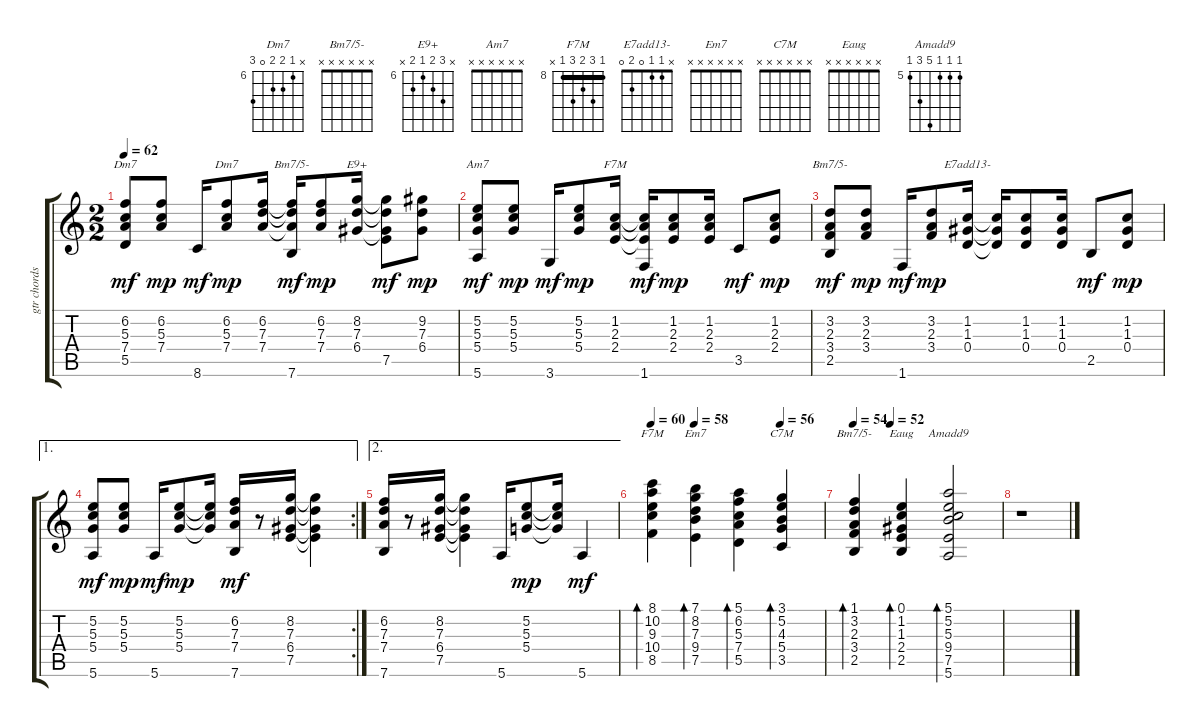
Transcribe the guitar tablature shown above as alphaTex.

\track ("gtr chords" "gtr chords") {instrument acousticguitarnylon}
\staff {score tabs}
\tuning (E4 B3 G3 D3 A2 E2) {hide}
\chord ("Dm7" x x x x x x)
\chord ("Dm7" x 6 7 7 0 8) {firstfret 6}
\chord ("Bm7/5-" x 6 7 7 x 7) {firstfret 6}
\chord ("E9+" x 8 7 6 7 x) {firstfret 6}
\chord ("Am7" x x x x x x)
\chord ("F7M" 0 1 2 2 0 1)
\chord ("Bm7/5-" x 3 2 3 2 x)
\chord ("E7add13-" x 1 1 0 2 0)
\chord ("F7M" 8 10 9 10 8 x) {firstfret 8 barre 8}
\chord ("Em7" x x x x x x)
\chord ("C7M" x x x x x x)
\chord ("Bm7/5-" x x x x x x)
\chord ("Eaug" x x x x x x)
\chord ("Amadd9" 5 5 5 9 7 5) {firstfret 5}
\ts (2 2)
\tempo 62
\clef g2
\ks c
(6.2 5.3 7.4 5.5).8{ch "Dm7" dy mf} (6.2 5.3 7.4).8{dy mp} 8.6.16{dy mf} (6.2 5.3 7.4).8{ch "Dm7" dy mp} (6.2 7.3 7.4).16 (6.2{t} 7.3{t} 7.4{t} 7.6).16{ch "Bm7/5-" dy mf} (6.2 7.3 7.4).8{dy mp} (8.2 7.3 6.4).16{ch "E9+"} (8.2{t} 7.3{t} 6.4{t} 7.5).8{dy mf} (9.2 7.3 6.4).8{dy mp} |
(5.2 5.3 5.4 5.6).8{ch "Am7" dy mf} (5.2 5.3 5.4).8{dy mp} 3.6.16{dy mf} (5.2 5.3 5.4).8{dy mp} (1.2 2.3 2.4).16{ch "F7M"} (1.2{t} 2.3{t} 2.4{t} 1.6).16{dy mf} (1.2 2.3 2.4).8{dy mp} (1.2 2.3 2.4).16 3.5.8{dy mf} (1.2 2.3 2.4).8{dy mp} |
(3.2 2.3 3.4 2.5).8{ch "Bm7/5-" dy mf} (3.2 2.3 3.4).8{dy mp} 1.6.16{dy mf} (3.2 2.3 3.4).8{dy mp} (1.2 1.3 0.4).16{ch "E7add13-"} (1.2{t} 1.3{t} 0.4{t}).16 (1.2 1.3 0.4).8 (1.2 1.3 0.4).16 2.5.8{dy mf} (1.2 1.3 0.4).8{dy mp} |
\ae 1
\rc 2
(5.2 5.3 5.4 5.6).8{dy mf} (5.2 5.3 5.4).8{dy mp} 5.6.16{dy mf} (5.2 5.3 5.4).8{dy mp} (5.2{t} 5.3{t} 5.4{t}).16 (6.2 7.3 7.4 7.6).16{dy mf} r.8 (8.2 7.3 6.4 7.5).16 (8.2{t} 7.3{t} 6.4{t} 7.5{t}).4 |
\ae 2
(6.2 7.3 7.4 7.6).16 r.8 (8.2 7.3 6.4 7.5).16 (8.2{t} 7.3{t} 6.4{t} 7.5{t}).4 5.6.16 (5.2 5.3 5.4).8{dy mp} (5.2{t} 5.3{t} 5.4{t}).16 5.6.4{dy mf} |
\tempo 60
\tempo (58 0.25)
\tempo (56 0.75)
(8.1 10.2 9.3 10.4 8.5).4{bd 120 ch "F7M"} (7.1 8.2 7.3 9.4 7.5).4{bd 120 ch "Em7"} (5.1 6.2 5.3 7.4 5.5).4{bd 120} (3.1 5.2 4.3 5.4 3.5).4{bd 120 ch "C7M"} |
\tempo 54
\tempo (52 0.25)
(1.1 3.2 2.3 3.4 2.5).4{bd 120 ch "Bm7/5-"} (0.1 1.2 1.3 2.4 2.5).4{bd 120 ch "Eaug"} (5.1 5.2 5.3 9.4 7.5 5.6).2{bd 240 ch "Amadd9"} |
r.1
